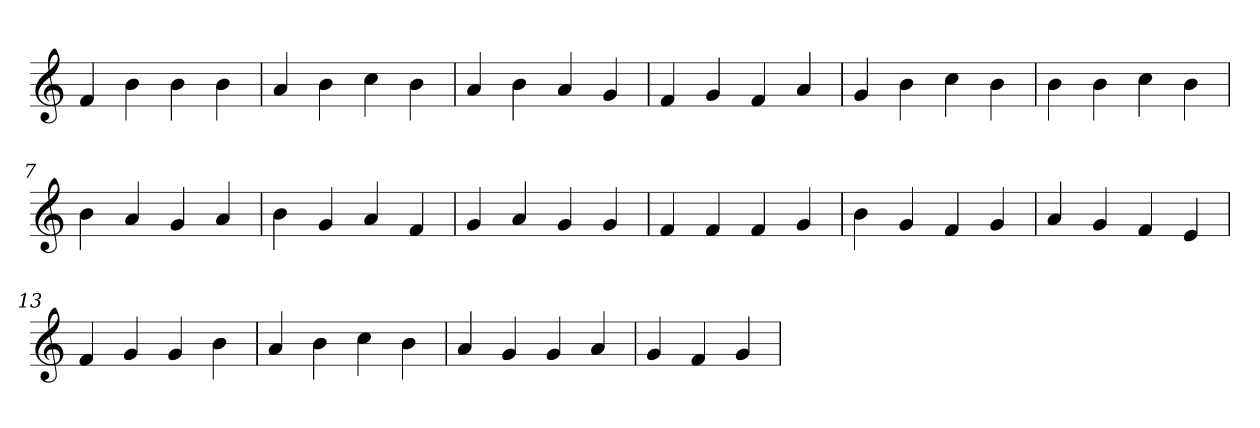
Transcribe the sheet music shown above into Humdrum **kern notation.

**kern
*part1
*staff1
*clefG2
=1
4f
4b
4b
4b
=2
4a
4b
4cc
4b
=3
4a
4b
4a
4g
=4
4f
4g
4f
4a
=5
4g
4b
4cc
4b
=6
4b
4b
4cc
4b
=7
4b
4a
4g
4a
=8
4b
4g
4a
4f
=9
4g
4a
4g
4g
=10
4f
4f
4f
4g
=11
4b
4g
4f
4g
=12
4a
4g
4f
4e
=13
4f
4g
4g
4b
=14
4a
4b
4cc
4b
=15
4a
4g
4g
4a
=16
4g
4f
4g
=
*-
